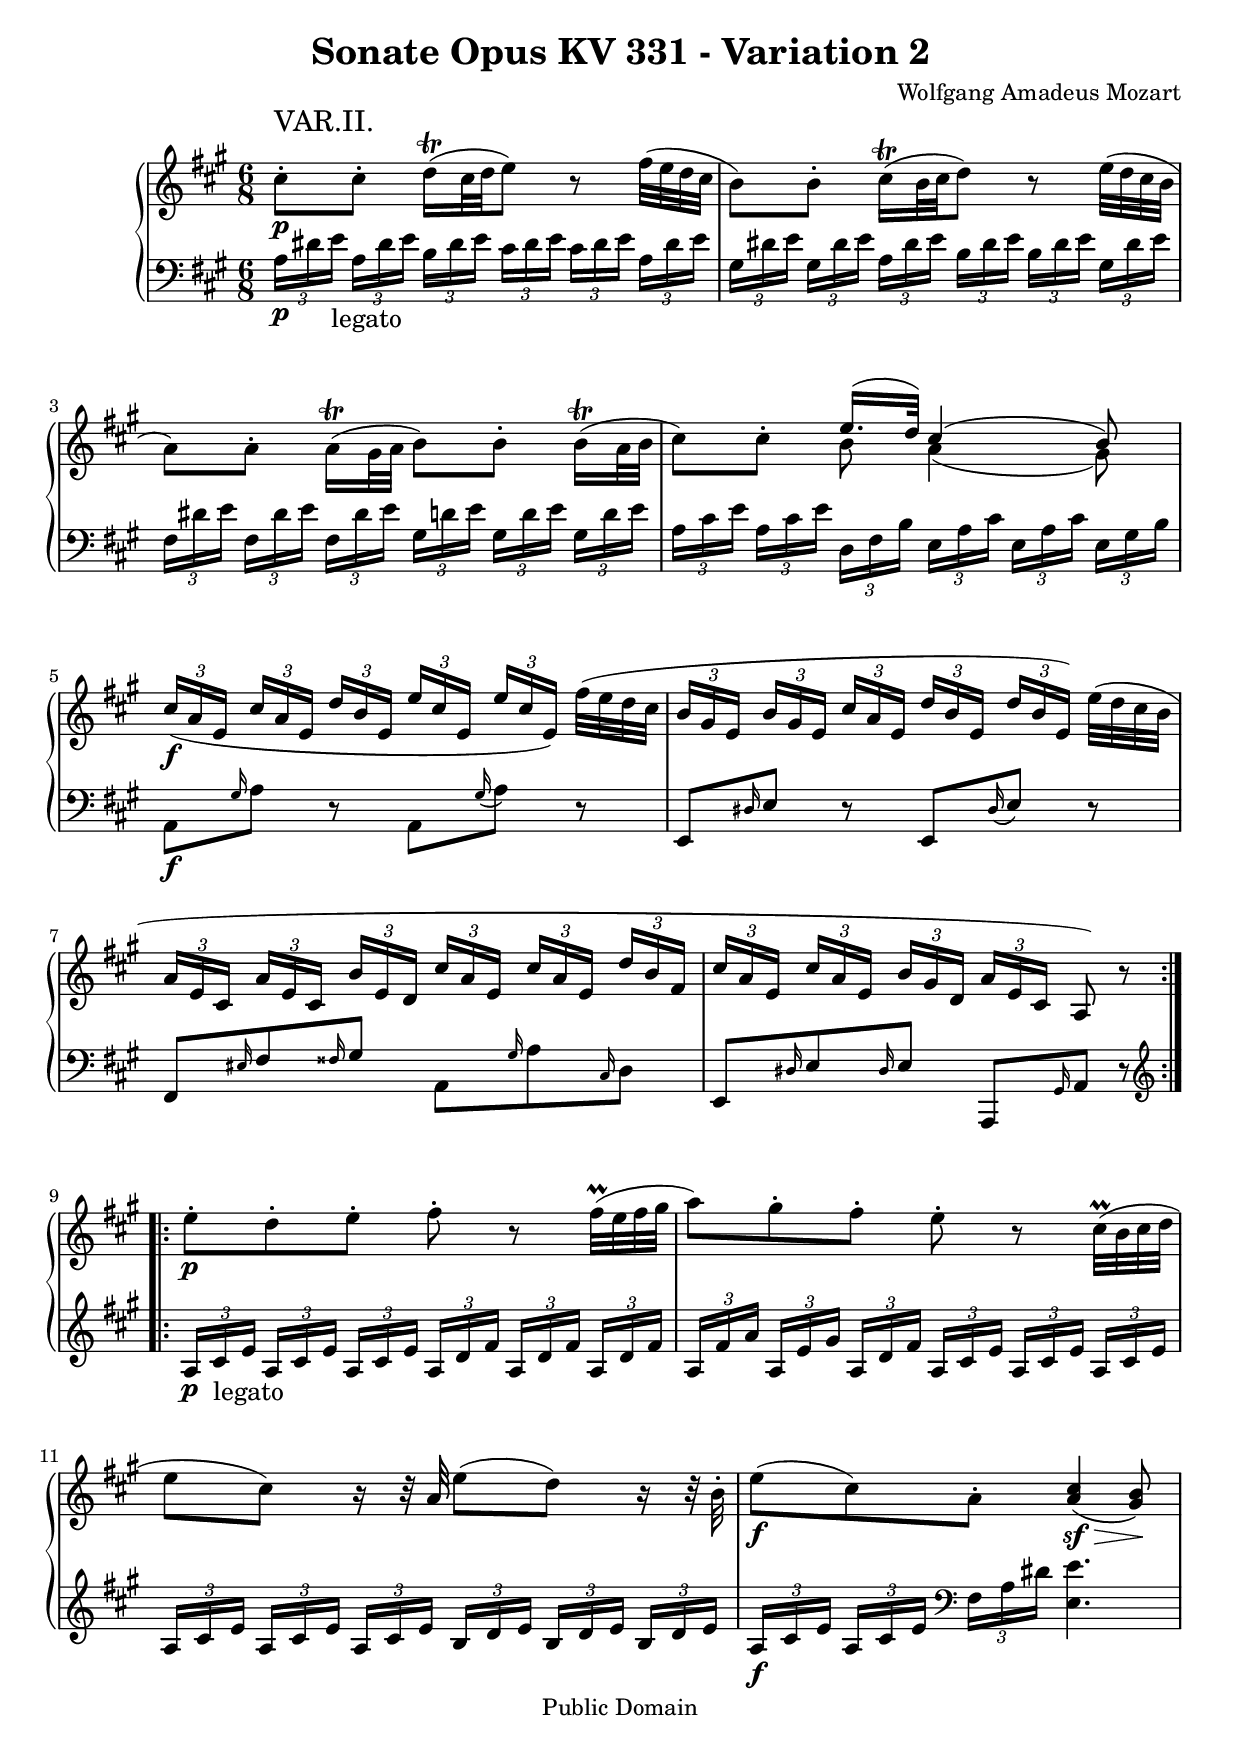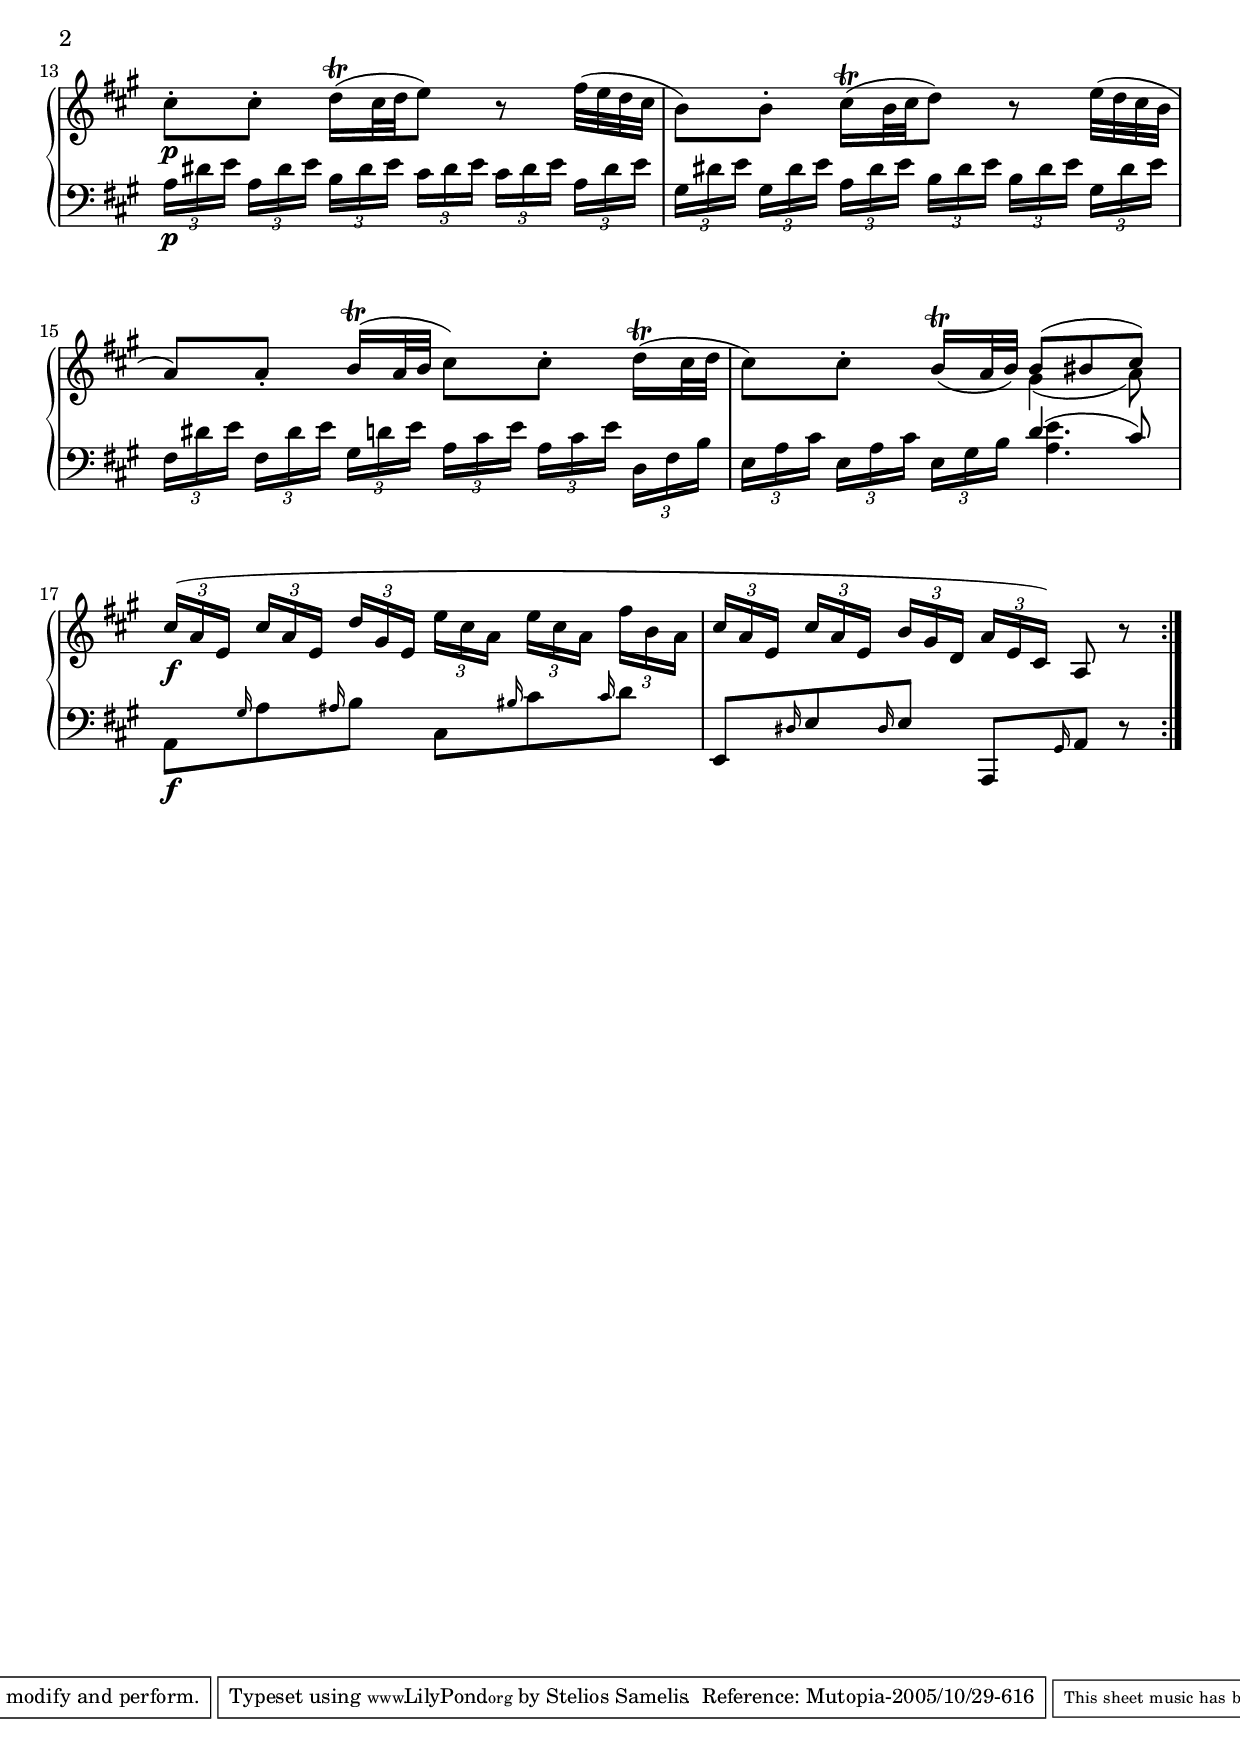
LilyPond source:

\version "2.6.0"

\header {
  title = "Sonate Opus KV 331 - Variation 2"
  composer = "Wolfgang Amadeus Mozart"
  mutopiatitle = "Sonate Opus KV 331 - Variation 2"
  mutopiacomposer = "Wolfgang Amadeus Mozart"
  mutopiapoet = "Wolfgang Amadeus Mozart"
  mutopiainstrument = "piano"
  date = "1778 or 1781-3"
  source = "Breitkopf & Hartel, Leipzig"
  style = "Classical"
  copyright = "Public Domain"
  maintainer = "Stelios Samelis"
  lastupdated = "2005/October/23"
  version = "2.6.0"
  
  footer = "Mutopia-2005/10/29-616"
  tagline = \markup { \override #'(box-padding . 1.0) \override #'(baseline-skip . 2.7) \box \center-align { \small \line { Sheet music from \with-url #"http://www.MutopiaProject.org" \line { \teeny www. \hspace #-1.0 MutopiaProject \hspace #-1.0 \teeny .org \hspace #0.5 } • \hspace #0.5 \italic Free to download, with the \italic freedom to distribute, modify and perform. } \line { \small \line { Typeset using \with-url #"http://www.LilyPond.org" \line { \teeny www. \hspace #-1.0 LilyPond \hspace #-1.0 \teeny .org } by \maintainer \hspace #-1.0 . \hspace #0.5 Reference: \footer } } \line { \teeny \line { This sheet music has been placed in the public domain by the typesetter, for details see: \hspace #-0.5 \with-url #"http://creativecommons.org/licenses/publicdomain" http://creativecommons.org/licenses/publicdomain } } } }

}

\score {

 \context GrandStaff
 <<
 \context Staff = "up" {
 \clef treble
 \key a \major
 \time 6/8
 \repeat volta 2 { \override Voice.TextScript #'padding = #3.0
 cis''8\staccato\p^\markup { \huge "VAR.II." } cis''\staccato d''16^\trill([ cis''32 d'' e''8]) r8
 fis''32( e'' d'' cis'' b'8) b'\staccato cis''16^\trill([ b'32 cis'' d''8]) r8
 \stemDown e''32( d'' cis'' b' a'8) a'\staccato a'16^\trill([ gis'32 a'] b'8) b'\staccato
 b'16^\trill([ a'32 b'] cis''8) cis''\staccato
 << { e''16.( d''32) cis''4( b'8) } \\ { b'8 a'4( gis'8) } >>
 \set Voice.tupletSpannerDuration = #(ly:make-moment 1 8)
 \times 2/3 { \stemUp cis''16\f([ a' e'] cis''[ a' e'] d''[ b' e'] e''[ cis'' e'] e''[ cis'' e']) }
 \stemDown fis''32( e'' d'' cis''
 \times 2/3 { \stemUp b'16[ gis' e'] b'[ gis' e'] cis''[ a' e'] d''[ b' e'] d''[ b' e']) }
 \stemDown e''32( d'' cis'' b'
 \times 2/3 { \stemUp a'16[ e' cis'] a'[ e' cis'] b'[ e' d'] cis''[ a' e'] cis''[ a' e'] d''[ b' fis']
 cis''[ a' e'] cis''[ a' e'] b'[ gis' d'] a'[ e' cis'] } a8) r }
 \repeat volta 2 { \stemDown e''8\p\staccato d''\staccato e''\staccato fis''\staccato r
 fis''32^\prall( e'' fis'' gis'' a''8) gis''8\staccato fis''\staccato e''\staccato r
 cis''32^\prall( b' cis'' d'' e''8 cis'') r16 r32 \stemUp a'32 \stemDown e''8( d'') r16 r32 b'\staccato
 e''8\f( cis'') a'\staccato \stemUp <a' cis''>4\sf\>( <gis' b'>8\!)
 \stemDown cis''8\staccato\p cis''\staccato d''16^\trill([ cis''32 d'' e''8]) r8
 fis''32( e'' d'' cis'' b'8) b'\staccato cis''16^\trill([ b'32 cis'' d''8]) r8
 e''32( d'' cis'' b' \stemUp a'8) a'\staccato b'16^\trill([ a'32 b'] \stemDown cis''8) cis''\staccato
 d''16^\trill([ cis''32 d''] cis''8) cis''\staccato
 \stemUp b'16^\trill([ a'32 b']) << { b'8( bis' cis'') } \\ { gis'4( a'8) } >>
 \set Voice.tupletSpannerDuration = #(ly:make-moment 1 8)
 \times 2/3 { \stemUp cis''16\f([ a' e'] cis''[ a' e'] d''[ gis' e']
 \stemDown e''[ cis'' a'] e''[ cis'' a'] fis''[ b' a']
 \stemUp cis''[ a' e'] cis''[ a' e'] b'[ gis' d'] a'[ e' cis']) } a8 r8 }
}

 \context Staff = "down" {
 \clef bass
 \key a \major
 \time 6/8
 \repeat volta 2 { \set Voice.tupletSpannerDuration = #(ly:make-moment 1 8)
 \times 2/3 { a16\p[ dis' e'_\markup{ \large "legato" }] a[ dis' e'] b[ dis' e']
 cis'[ dis' e'] cis'[ dis' e'] a[ dis' e']
 gis[ dis' e'] gis[ dis' e'] a[ dis' e'] b[ dis' e'] b[ dis' e'] gis[ dis' e']
 fis[ dis' e'] fis[ dis' e'] fis[ dis' e'] gis[ d'! e'] gis[ d' e'] gis[ d' e']
 a[ cis' e'] a[ cis' e'] d[ fis b] e[ a cis'] e[ a cis'] e[ gis b] }
 a,8\f \grace gis16 a8 r8 a,8 \grace gis16( a8) r8 e,8 \grace dis16 e8 r8 e,8 \grace dis16( e8) r8
 fis,8 \grace eis16 fis8 \grace fisis16 gis8 a,8 \grace gis16 a8 \grace cis16 d8
 e,8 \grace dis16 e8 \grace dis16 e8 a,,8 \grace gis,16 a,8 r8 }
 \repeat volta 2 { \set Voice.tupletSpannerDuration = #(ly:make-moment 1 8)
 \clef treble \times 2/3 { a16\p[ cis'_\markup{ \large "legato" } e'] a[ cis' e'] a[ cis' e']
 a[ d' fis'] a[ d' fis'] a[ d' fis']
 a[ fis' a'] a[ e' gis'] a[ d' fis'] a[ cis' e'] a[ cis' e'] a[ cis' e']
 a[ cis' e'] a[ cis' e'] a[ cis' e'] b[ d' e'] b[ d' e'] b[ d' e']
 a\f[ cis' e'] a[ cis' e'] \clef bass fis[ a dis'] } <e e'>4.
 \times 2/3 { a16\p[ dis' e'] a[ dis' e'] b[ dis' e'] cis'[ dis' e'] cis'[ dis' e'] a[ dis' e']
 gis[ dis' e'] gis[ dis' e'] a[ dis' e'] b[ dis' e'] b[ dis' e'] gis[ dis' e']
 fis[ dis' e'] fis[ dis' e'] gis[ d' e'] a[ cis' e'] a[ cis' e'] d[ fis b]
 e[ a cis'] e[ a cis'] e[ gis b] }
 << { d'4( cis'8) } \\ { <a e'>4. } >>
 a,8\f \grace gis16 a8 \grace ais16 b8 cis8 \grace bis16 cis'8 \grace cis'16 d'8
 e,8 \grace dis16 e8 \grace dis16 e8 a,,8 \grace gis,16 a,8 r8 }
}
>>

 \layout { }

}

\score {

 \unfoldRepeats

 \context GrandStaff
 <<
 \context Staff = "up" {
 \clef treble
 \key a \major
 \time 6/8
 \repeat volta 2 { \override Voice.TextScript #'padding = #3.0
 cis''8\staccato\p^\markup { \huge "VAR.II." } cis''\staccato d''16^\trill([ cis''32 d'' e''8]) r8
 fis''32( e'' d'' cis'' b'8) b'\staccato cis''16^\trill([ b'32 cis'' d''8]) r8
 \stemDown e''32( d'' cis'' b' a'8) a'\staccato a'16^\trill([ gis'32 a'] b'8) b'\staccato
 b'16^\trill([ a'32 b'] cis''8) cis''\staccato
 << { e''16.( d''32) cis''4( b'8) } \\ { b'8 a'4( gis'8) } >>
 \set Voice.tupletSpannerDuration = #(ly:make-moment 1 8)
 \times 2/3 { \stemUp cis''16\f([ a' e'] cis''[ a' e'] d''[ b' e'] e''[ cis'' e'] e''[ cis'' e']) }
 \stemDown fis''32( e'' d'' cis''
 \times 2/3 { \stemUp b'16[ gis' e'] b'[ gis' e'] cis''[ a' e'] d''[ b' e'] d''[ b' e']) }
 \stemDown e''32( d'' cis'' b'
 \times 2/3 { \stemUp a'16[ e' cis'] a'[ e' cis'] b'[ e' d'] cis''[ a' e'] cis''[ a' e'] d''[ b' fis']
 cis''[ a' e'] cis''[ a' e'] b'[ gis' d'] a'[ e' cis'] } a8) r }
 \repeat volta 2 { \stemDown e''8\p\staccato d''\staccato e''\staccato fis''\staccato r
 fis''32^\prall( e'' fis'' gis'' a''8) gis''8\staccato fis''\staccato e''\staccato r
 cis''32^\prall( b' cis'' d'' e''8 cis'') r16 r32 \stemUp a'32 \stemDown e''8( d'') r16 r32 b'\staccato
 e''8\f( cis'') a'\staccato \stemUp <a' cis''>4\sf\>( <gis' b'>8\!)
 \stemDown cis''8\staccato\p cis''\staccato d''16^\trill([ cis''32 d'' e''8]) r8
 fis''32( e'' d'' cis'' b'8) b'\staccato cis''16^\trill([ b'32 cis'' d''8]) r8
 e''32( d'' cis'' b' \stemUp a'8) a'\staccato b'16^\trill([ a'32 b'] \stemDown cis''8) cis''\staccato
 d''16^\trill([ cis''32 d''] cis''8) cis''\staccato
 \stemUp b'16^\trill([ a'32 b']) << { b'8( bis' cis'') } \\ { gis'4( a'8) } >>
 \set Voice.tupletSpannerDuration = #(ly:make-moment 1 8)
 \times 2/3 { \stemUp cis''16\f([ a' e'] cis''[ a' e'] d''[ gis' e']
 \stemDown e''[ cis'' a'] e''[ cis'' a'] fis''[ b' a']
 \stemUp cis''[ a' e'] cis''[ a' e'] b'[ gis' d'] a'[ e' cis']) } a8 r8 }
}

 \context Staff = "down" {
 \clef bass
 \key a \major
 \time 6/8
 \repeat volta 2 { \set Voice.tupletSpannerDuration = #(ly:make-moment 1 8)
 \times 2/3 { a16\p[ dis' e'_\markup{ \large "legato" }] a[ dis' e'] b[ dis' e']
 cis'[ dis' e'] cis'[ dis' e'] a[ dis' e']
 gis[ dis' e'] gis[ dis' e'] a[ dis' e'] b[ dis' e'] b[ dis' e'] gis[ dis' e']
 fis[ dis' e'] fis[ dis' e'] fis[ dis' e'] gis[ d'! e'] gis[ d' e'] gis[ d' e']
 a[ cis' e'] a[ cis' e'] d[ fis b] e[ a cis'] e[ a cis'] e[ gis b] }
 a,8\f \grace gis16 a8 r8 a,8 \grace gis16( a8) r8 e,8 \grace dis16 e8 r8 e,8 \grace dis16( e8) r8
 fis,8 \grace eis16 fis8 \grace fisis16 gis8 a,8 \grace gis16 a8 \grace cis16 d8
 e,8 \grace dis16 e8 \grace dis16 e8 a,,8 \grace gis,16 a,8 r8 }
 \repeat volta 2 { \set Voice.tupletSpannerDuration = #(ly:make-moment 1 8)
 \clef treble \times 2/3 { a16\p[ cis'_\markup{ \large "legato" } e'] a[ cis' e'] a[ cis' e']
 a[ d' fis'] a[ d' fis'] a[ d' fis']
 a[ fis' a'] a[ e' gis'] a[ d' fis'] a[ cis' e'] a[ cis' e'] a[ cis' e']
 a[ cis' e'] a[ cis' e'] a[ cis' e'] b[ d' e'] b[ d' e'] b[ d' e']
 a\f[ cis' e'] a[ cis' e'] \clef bass fis[ a dis'] } <e e'>4.
 \times 2/3 { a16\p[ dis' e'] a[ dis' e'] b[ dis' e'] cis'[ dis' e'] cis'[ dis' e'] a[ dis' e']
 gis[ dis' e'] gis[ dis' e'] a[ dis' e'] b[ dis' e'] b[ dis' e'] gis[ dis' e']
 fis[ dis' e'] fis[ dis' e'] gis[ d' e'] a[ cis' e'] a[ cis' e'] d[ fis b]
 e[ a cis'] e[ a cis'] e[ gis b] }
 << { d'4( cis'8) } \\ { <a e'>4. } >>
 a,8\f \grace gis16 a8 \grace ais16 b8 cis8 \grace bis16 cis'8 \grace cis'16 d'8
 e,8 \grace dis16 e8 \grace dis16 e8 a,,8 \grace gis,16 a,8 r8 }
}
>>

 \midi { \tempo 8 = 112 }

}